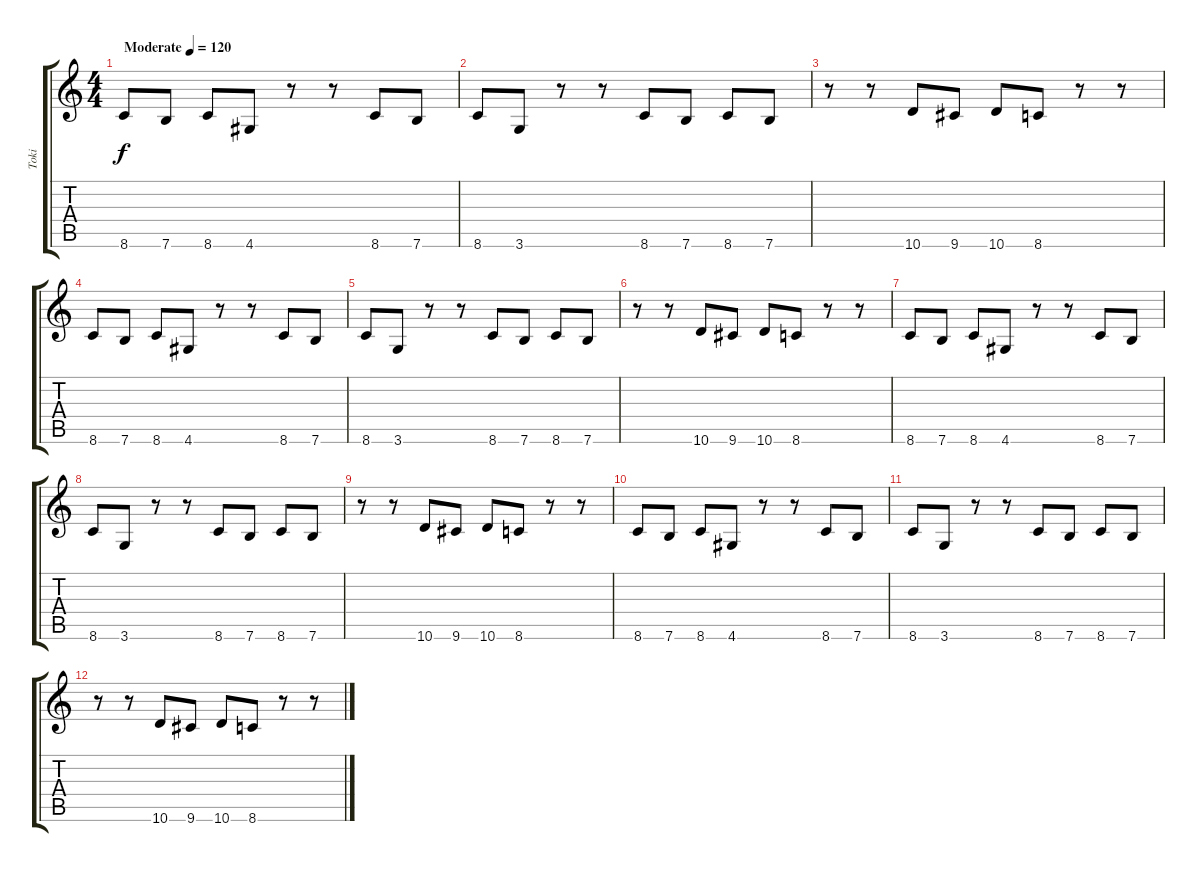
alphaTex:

\track ("Toki" "Toki") {instrument distortionguitar}
\staff {score tabs}
\tuning (E4 B3 G3 D3 A2 E2) {hide}
\ts (4 4)
\tempo (120 "Moderate")
\clef g2
\ks c
8.6.8{dy f instrument distortionguitar} 7.6.8 8.6.8 4.6.8 r.8 r.8 8.6.8 7.6.8 |
8.6.8 3.6.8 r.8 r.8 8.6.8 7.6.8 8.6.8 7.6.8 |
r.8 r.8 10.6.8 9.6.8 10.6.8 8.6.8 r.8 r.8 |
8.6.8 7.6.8 8.6.8 4.6.8 r.8 r.8 8.6.8 7.6.8 |
8.6.8 3.6.8 r.8 r.8 8.6.8 7.6.8 8.6.8 7.6.8 |
r.8 r.8 10.6.8 9.6.8 10.6.8 8.6.8 r.8 r.8 |
8.6.8 7.6.8 8.6.8 4.6.8 r.8 r.8 8.6.8 7.6.8 |
8.6.8 3.6.8 r.8 r.8 8.6.8 7.6.8 8.6.8 7.6.8 |
r.8 r.8 10.6.8 9.6.8 10.6.8 8.6.8 r.8 r.8 |
8.6.8 7.6.8 8.6.8 4.6.8 r.8 r.8 8.6.8 7.6.8 |
8.6.8 3.6.8 r.8 r.8 8.6.8 7.6.8 8.6.8 7.6.8 |
r.8 r.8 10.6.8 9.6.8 10.6.8 8.6.8 r.8 r.8
